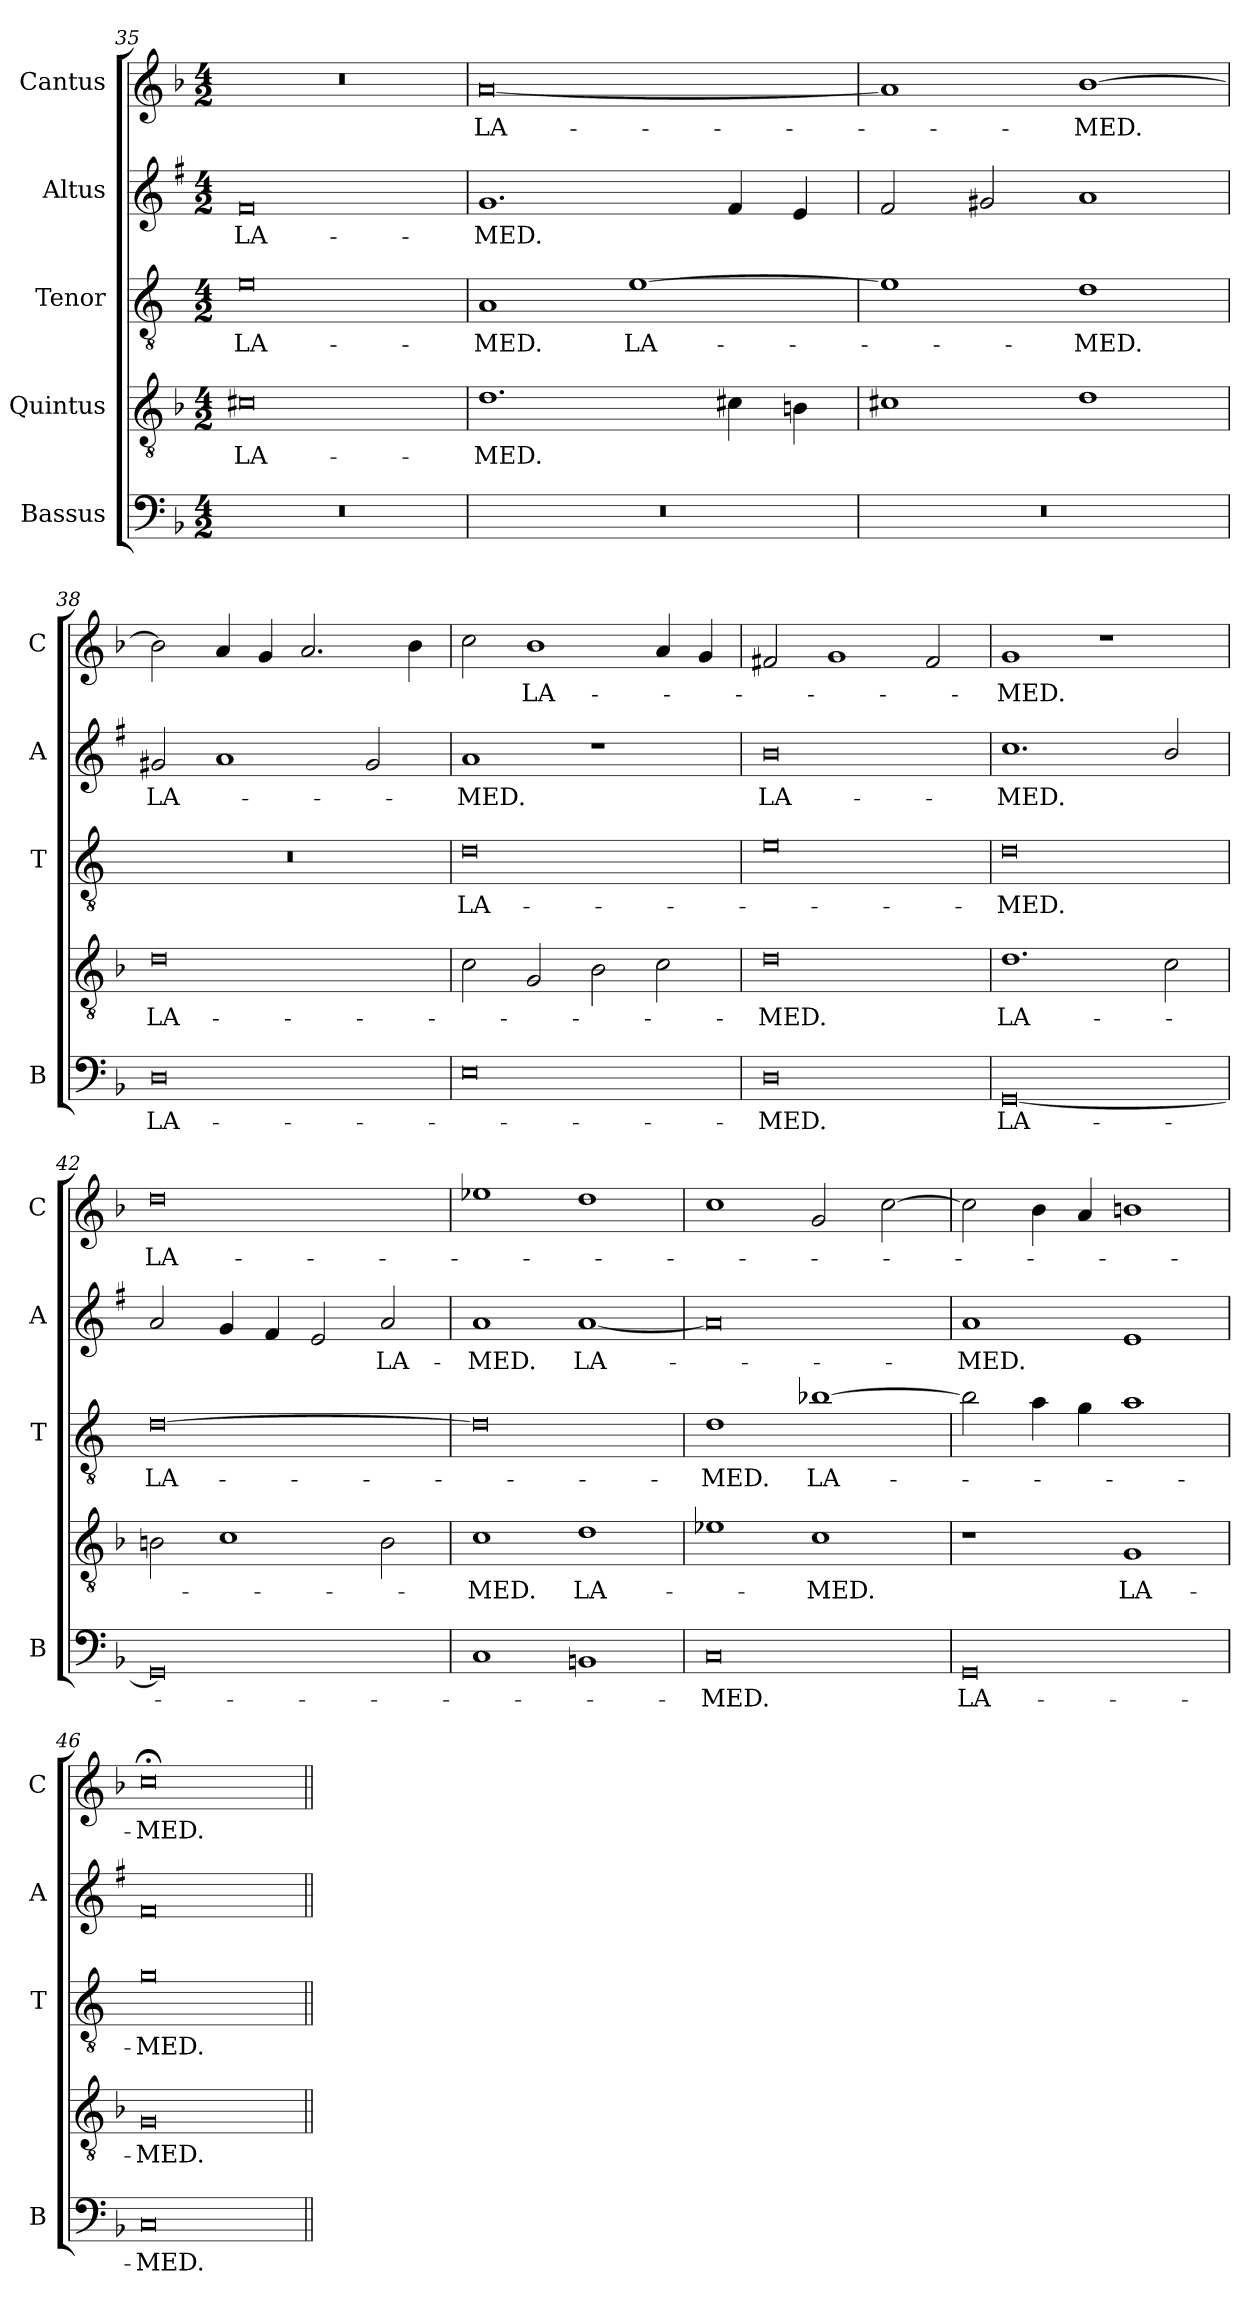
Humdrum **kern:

**kern	**text	**kern	**text	**kern	**text	**kern	**text	**kern	**text
*part5	*part5	*part4	*part4	*part3	*part3	*part2	*part2	*part1	*part1
*staff5	*staff5	*staff4	*staff4	*staff3	*staff3	*staff2	*staff2	*staff1	*staff1
*I"Bassus	*	*I"Quintus	*	*I"Tenor	*	*I"Altus	*	*I"Cantus	*
*I'B	*	*	*	*I'T	*	*I'A	*	*I'C	*
*clefF4	*	*clefGv2	*	*clefGv2	*	*clefG2	*	*clefG2	*
*	*	*	*	*ITrd4c7	*	*ITrd1c2	*	*	*
*k[b-]	*	*k[b-]	*	*k[b-]	*	*k[b-]	*	*k[b-]	*
*F:	*	*F:	*	*F:	*	*F:	*	*F:	*
*M4/2	*	*M4/2	*	*M4/2	*	*M4/2	*	*M4/2	*
=35	=35	=35	=35	=35	=35	=35	=35	=35	=35
!	!	!	!LO:LY:b	!	!LO:LY:b	!	!LO:LY:b	!	!
0r	.	0c#X	LA-	0A	LA-	0e	LA-	0r	.
=36	=36	=36	=36	=36	=36	=36	=36	=36	=36
!	!	!	!LO:LY:b	!	!LO:LY:b	!	!LO:LY:b	!	!LO:LY:b
0r	.	1.d	-MED.	1D	-MED.	1.f	-MED.	[0a	LA-
!	!	!	!	!	!LO:LY:b	!	!	!	!
.	.	.	.	[1A	LA-	.	.	.	.
.	.	4c#X\	.	.	.	4e/	.	.	.
.	.	4Bn\	.	.	.	4d/	.	.	.
=37	=37	=37	=37	=37	=37	=37	=37	=37	=37
0r	.	1c#X	.	1A]	.	2e/	.	1a]	.
.	.	.	.	.	.	2f#X/	.	.	.
!	!	!	!	!	!LO:LY:b	!	!	!	!LO:LY:b
.	.	1d	.	1G	-MED.	1g	.	[1b-	-MED.
=38	=38	=38	=38	=38	=38	=38	=38	=38	=38
!	!LO:LY:b	!	!LO:LY:b	!	!	!	!LO:LY:b	!	!
0D	LA-	0d	LA-	0r	.	2f#X/	LA-	2b-\]	.
.	.	.	.	.	.	1g	.	4a/	.
.	.	.	.	.	.	.	.	4g/	.
.	.	.	.	.	.	.	.	2.a/	.
.	.	.	.	.	.	2f#/	.	.	.
.	.	.	.	.	.	.	.	4b-\	.
=39	=39	=39	=39	=39	=39	=39	=39	=39	=39
!	!	!	!	!	!LO:LY:b	!	!LO:LY:b	!	!
0E	.	2c\	.	0G	LA-	1g	-MED.	2cc\	.
!	!	!	!	!	!	!	!	!	!LO:LY:b
.	.	2G/	.	.	.	.	.	1b-	LA-
.	.	2B-\	.	.	.	1r	.	.	.
.	.	2c\	.	.	.	.	.	4a/	.
.	.	.	.	.	.	.	.	4g/	.
=40	=40	=40	=40	=40	=40	=40	=40	=40	=40
!	!LO:LY:b	!	!LO:LY:b	!	!	!	!LO:LY:b	!	!
0D	-MED.	0d	-MED.	0A	.	0a	LA-	2f#X/	.
.	.	.	.	.	.	.	.	1g	.
.	.	.	.	.	.	.	.	2f#/	.
!!LO:LB:g=z
=41	=41	=41	=41	=41	=41	=41	=41	=41	=41
!	!LO:LY:b	!	!LO:LY:b	!	!LO:LY:b	!	!LO:LY:b	!	!LO:LY:b
[0GG	LA-	1.d	LA-	0G	-MED.	1.b-	-MED.	1g	-MED.
.	.	.	.	.	.	.	.	1r	.
.	.	2c\	.	.	.	2a/	.	.	.
=42	=42	=42	=42	=42	=42	=42	=42	=42	=42
!	!	!	!	!	!LO:LY:b	!	!	!	!LO:LY:b
0GG]	.	2Bn\	.	[0G	LA-	2g/	.	0dd	LA-
.	.	1c	.	.	.	4f/	.	.	.
.	.	.	.	.	.	4e/	.	.	.
.	.	.	.	.	.	2d/	.	.	.
!	!	!	!	!	!	!	!LO:LY:b	!	!
.	.	2B\	.	.	.	2g/	LA-	.	.
=43	=43	=43	=43	=43	=43	=43	=43	=43	=43
!	!	!	!LO:LY:b	!	!	!	!LO:LY:b	!	!
1C	.	1c	-MED.	0G]	.	1g	-MED.	1ee-X	.
!	!	!	!LO:LY:b	!	!	!	!LO:LY:b	!	!
1BBn	.	1d	LA-	.	.	[1g	LA-	1dd	.
=44	=44	=44	=44	=44	=44	=44	=44	=44	=44
!	!LO:LY:b	!	!	!	!LO:LY:b	!	!	!	!
0C	-MED.	1e-X	.	1G	-MED.	0g]	.	1cc	.
!	!	!	!LO:LY:b	!	!LO:LY:b	!	!	!	!
.	.	1c	-MED.	[1e-X	LA-	.	.	2g/	.
.	.	.	.	.	.	.	.	[2cc\	.
=45	=45	=45	=45	=45	=45	=45	=45	=45	=45
!	!LO:LY:b	!	!	!	!	!	!LO:LY:b	!	!
0GG	LA-	1r	.	2e-\]	.	1g	-MED.	2cc\]	.
.	.	.	.	4d\	.	.	.	4b-\	.
.	.	.	.	4c\	.	.	.	4a/	.
!	!	!	!LO:LY:b	!	!	!	!	!	!
.	.	1G	LA-	1d	.	1d	.	1bn	.
=46	=46	=46	=46	=46	=46	=46	=46	=46	=46
!	!LO:LY:b	!	!LO:LY:b	!	!LO:LY:b	!	!	!	!LO:LY:b
0C	-MED.	0G	-MED.	0c	-MED.	0e	.	0cc;<	-MED.
=||	=||	=||	=||	=||	=||	=||	=||	=||	=||
*-	*-	*-	*-	*-	*-	*-	*-	*-	*-
